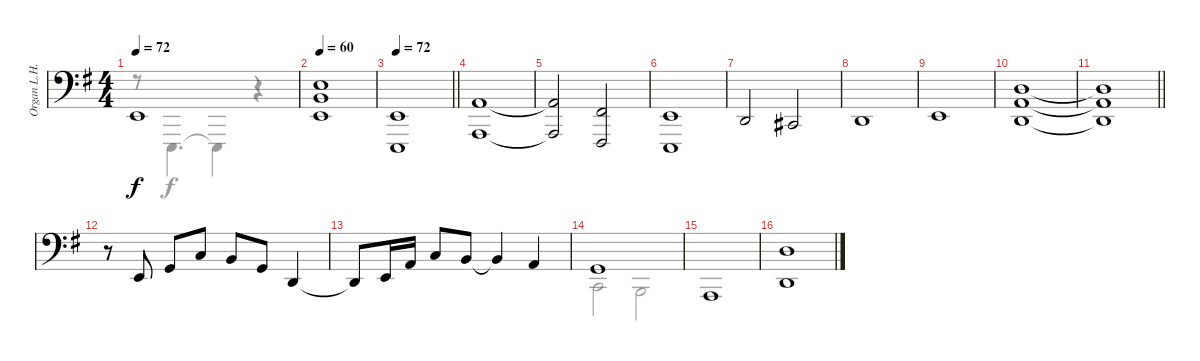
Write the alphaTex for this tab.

\track ("Organ L.H." "Organ L.H.") {instrument churchorgan}
\staff {score}
\tuning (G2 D2 A1 E1 B0) {hide}
\voice
\ts (4 4)
\tempo 72
\tempo 32
\tempo 72
\clef f4
\ks eminor
2.2.1{dy f instrument churchorgan} |
\tempo 60
(4.1 2.2 19.3).1 |
\tempo 72
\barLineRight lightlight
(2.2 0.4).1 |
(2.1 0.3).1 |
(2.1{t} 0.3{t}).2 (4.2 2.4).2 |
(2.2 0.4).1 |
0.2.2 4.3.2 |
0.2.1 |
2.2.1 |
(7.1 7.2 5.3).1 |
\barLineRight lightlight
(7.1{t} 7.2{t} 5.3{t}).1 |
r.8 2.2.8 0.1.8 5.1.8 4.1.8 0.1.8 0.2.4 |
0.2{t}.8 2.2.16 2.1.16 5.1.8 4.1.8 4.1{t}.4 2.1.4 |
0.1.1 |
0.3.1 |
(7.1 0.2).1
\voice
\clef f4
\ottava regular
\simile none
\ks eminor
r.8{dy f} 0.4.4{d} 0.4{t}.4 r.4 |
|
\barLineRight lightlight
|
|
|
|
|
|
|
|
\barLineRight lightlight
|
|
|
3.3.2 2.3.2 |
|
